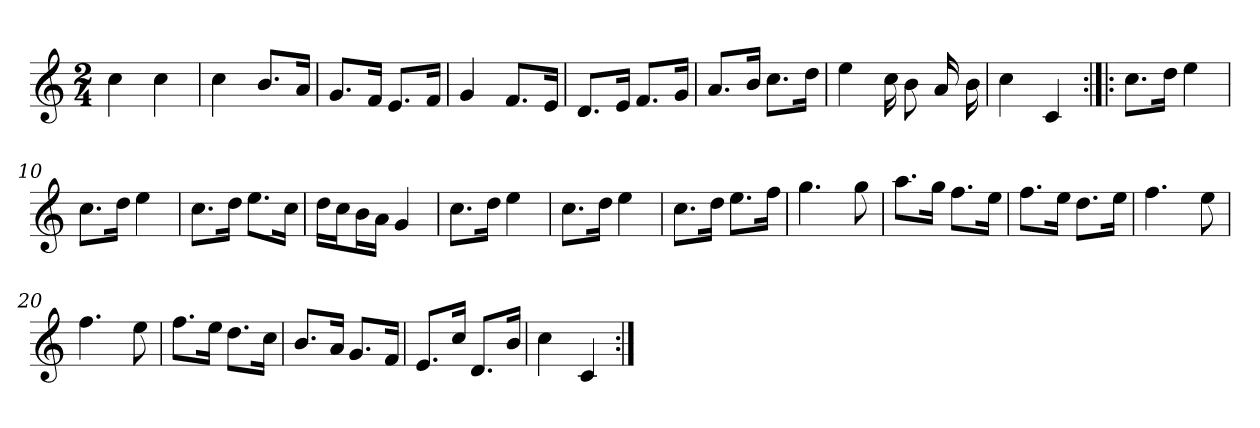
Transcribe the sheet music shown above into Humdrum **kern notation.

**kern
*part1
*staff1
*clefG2
*k[]
*C:
*M2/4
*MM132
=1
4cc
4cc
=2
4cc
8.b/L
16a/Jk
=3
8.g/L
16f/Jk
8.e/L
16f/Jk
=4
4g
8.f/L
16e/Jk
=5
8.d/L
16e/Jk
8.f/L
16g/Jk
=6
8.a/L
16b/Jk
8.cc\L
16dd\Jk
=7
4ee
16cc
8b
16a
16b
=8
4cc
4c
=9:|!|:
8.cc\L
16dd\Jk
4ee
=10
8.cc\L
16dd\Jk
4ee
=11
8.cc\L
16dd\Jk
8.ee\L
16cc\Jk
=12
16dd\LL
16cc\J
16b\L
16a\JJ
4g
=13
8.cc\L
16dd\Jk
4ee
=14
8.cc\L
16dd\Jk
4ee
=15
8.cc\L
16dd\Jk
8.ee\L
16ff\Jk
=16
4.gg
8gg
=17
8.aa\L
16gg\Jk
8.ff\L
16ee\Jk
=18
8.ff\L
16ee\Jk
8.dd\L
16ee\Jk
=19
4.ff
8ee
=20
4.ff
8ee
=21
8.ff\L
16ee\Jk
8.dd\L
16cc\Jk
=22
8.b/L
16a/Jk
8.g/L
16f/Jk
=23
8.e/L
16cc/Jk
8.d/L
16b/Jk
=24
4cc
4c
=:|!
*-
